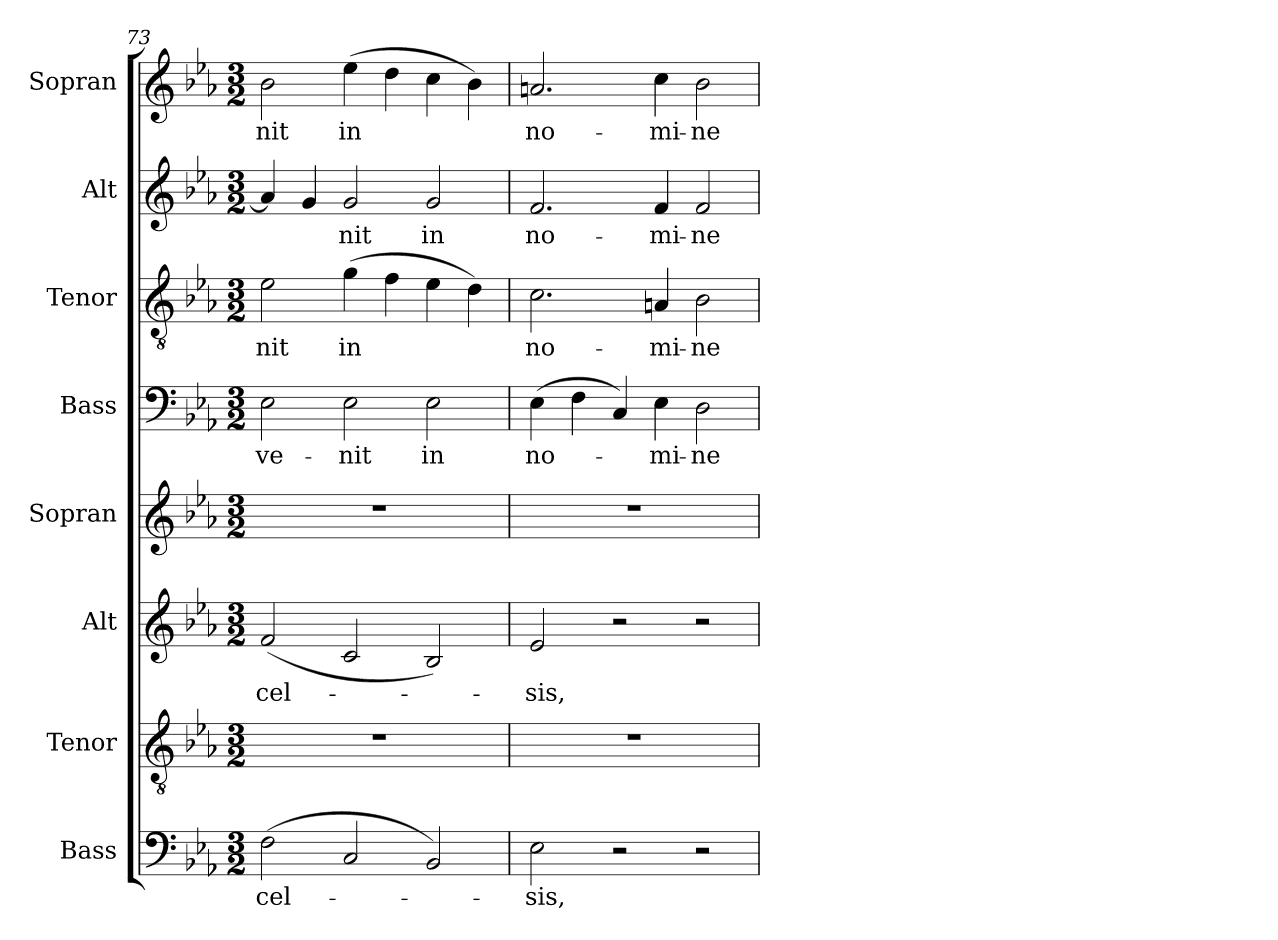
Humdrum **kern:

**kern	**text	**kern	**kern	**text	**kern	**kern	**text	**kern	**text	**kern	**text	**kern	**text
*part8	*part8	*part7	*part6	*part6	*part5	*part4	*part4	*part3	*part3	*part2	*part2	*part1	*part1
*staff8	*staff8	*staff7	*staff6	*staff6	*staff5	*staff4	*staff4	*staff3	*staff3	*staff2	*staff2	*staff1	*staff1
*I"Bass	*	*I"Tenor	*I"Alt	*	*I"Sopran	*I"Bass	*	*I"Tenor	*	*I"Alt	*	*I"Sopran	*
*I'B.	*	*I'T.	*I'A.	*	*I'S.	*I'B.	*	*I'T.	*	*I'A.	*	*I'S.	*
*clefF4	*	*clefGv2	*clefG2	*	*clefG2	*clefF4	*	*clefGv2	*	*clefG2	*	*clefG2	*
*k[b-e-a-]	*	*k[b-e-a-]	*k[b-e-a-]	*	*k[b-e-a-]	*k[b-e-a-]	*	*k[b-e-a-]	*	*k[b-e-a-]	*	*k[b-e-a-]	*
*E-:	*	*E-:	*E-:	*	*E-:	*E-:	*	*E-:	*	*E-:	*	*E-:	*
*M3/2	*	*M3/2	*M3/2	*	*M3/2	*M3/2	*	*M3/2	*	*M3/2	*	*M3/2	*
=73	=73	=73	=73	=73	=73	=73	=73	=73	=73	=73	=73	=73	=73
!	!LO:LY:b	!	!	!LO:LY:b	!	!	!LO:LY:b	!	!LO:LY:b	!	!	!	!LO:LY:b
(>2F\	-cel-	1.r	(<2f/	-cel-	1.r	2E-\	ve-	2e-\	-nit	4a-/]	.	2b-\	-nit
.	.	.	.	.	.	.	.	.	.	4g/	.	.	.
!	!	!	!	!	!	!	!LO:LY:b	!	!LO:LY:b	!	!LO:LY:b	!	!LO:LY:b
2C/	.	.	2c/	.	.	2E-\	-nit	(>4g\	in	2g/	-nit	(>4ee-\	in
.	.	.	.	.	.	.	.	4f\	.	.	.	4dd\	.
!	!	!	!	!	!	!	!LO:LY:b	!	!	!	!LO:LY:b	!	!
2BB-/)	.	.	2B-/)	.	.	2E-\	in	4e-\	.	2g/	in	4cc\	.
.	.	.	.	.	.	.	.	4d\)	.	.	.	4b-\)	.
!!LO:PB:g=z
=74	=74	=74	=74	=74	=74	=74	=74	=74	=74	=74	=74	=74	=74
!	!LO:LY:b	!	!	!LO:LY:b	!	!	!LO:LY:b	!	!LO:LY:b	!	!LO:LY:b	!	!LO:LY:b
2E-\	-sis,	1.r	2e-/	-sis,	1.r	(>4E-\	no-	2.c\	no-	2.f/	no-	2.an/	no-
.	.	.	.	.	.	4F\	.	.	.	.	.	.	.
2r	.	.	2r	.	.	4C/)	.	.	.	.	.	.	.
!	!	!	!	!	!	!	!LO:LY:b	!	!LO:LY:b	!	!LO:LY:b	!	!LO:LY:b
.	.	.	.	.	.	4E-\	-mi-	4An/	-mi-	4f/	-mi-	4cc\	-mi-
!	!	!	!	!	!	!	!LO:LY:b	!	!LO:LY:b	!	!LO:LY:b	!	!LO:LY:b
2r	.	.	2r	.	.	2D\	-ne	2B-\	-ne	2f/	-ne	2b-\	-ne
=	=	=	=	=	=	=	=	=	=	=	=	=	=
*-	*-	*-	*-	*-	*-	*-	*-	*-	*-	*-	*-	*-	*-
